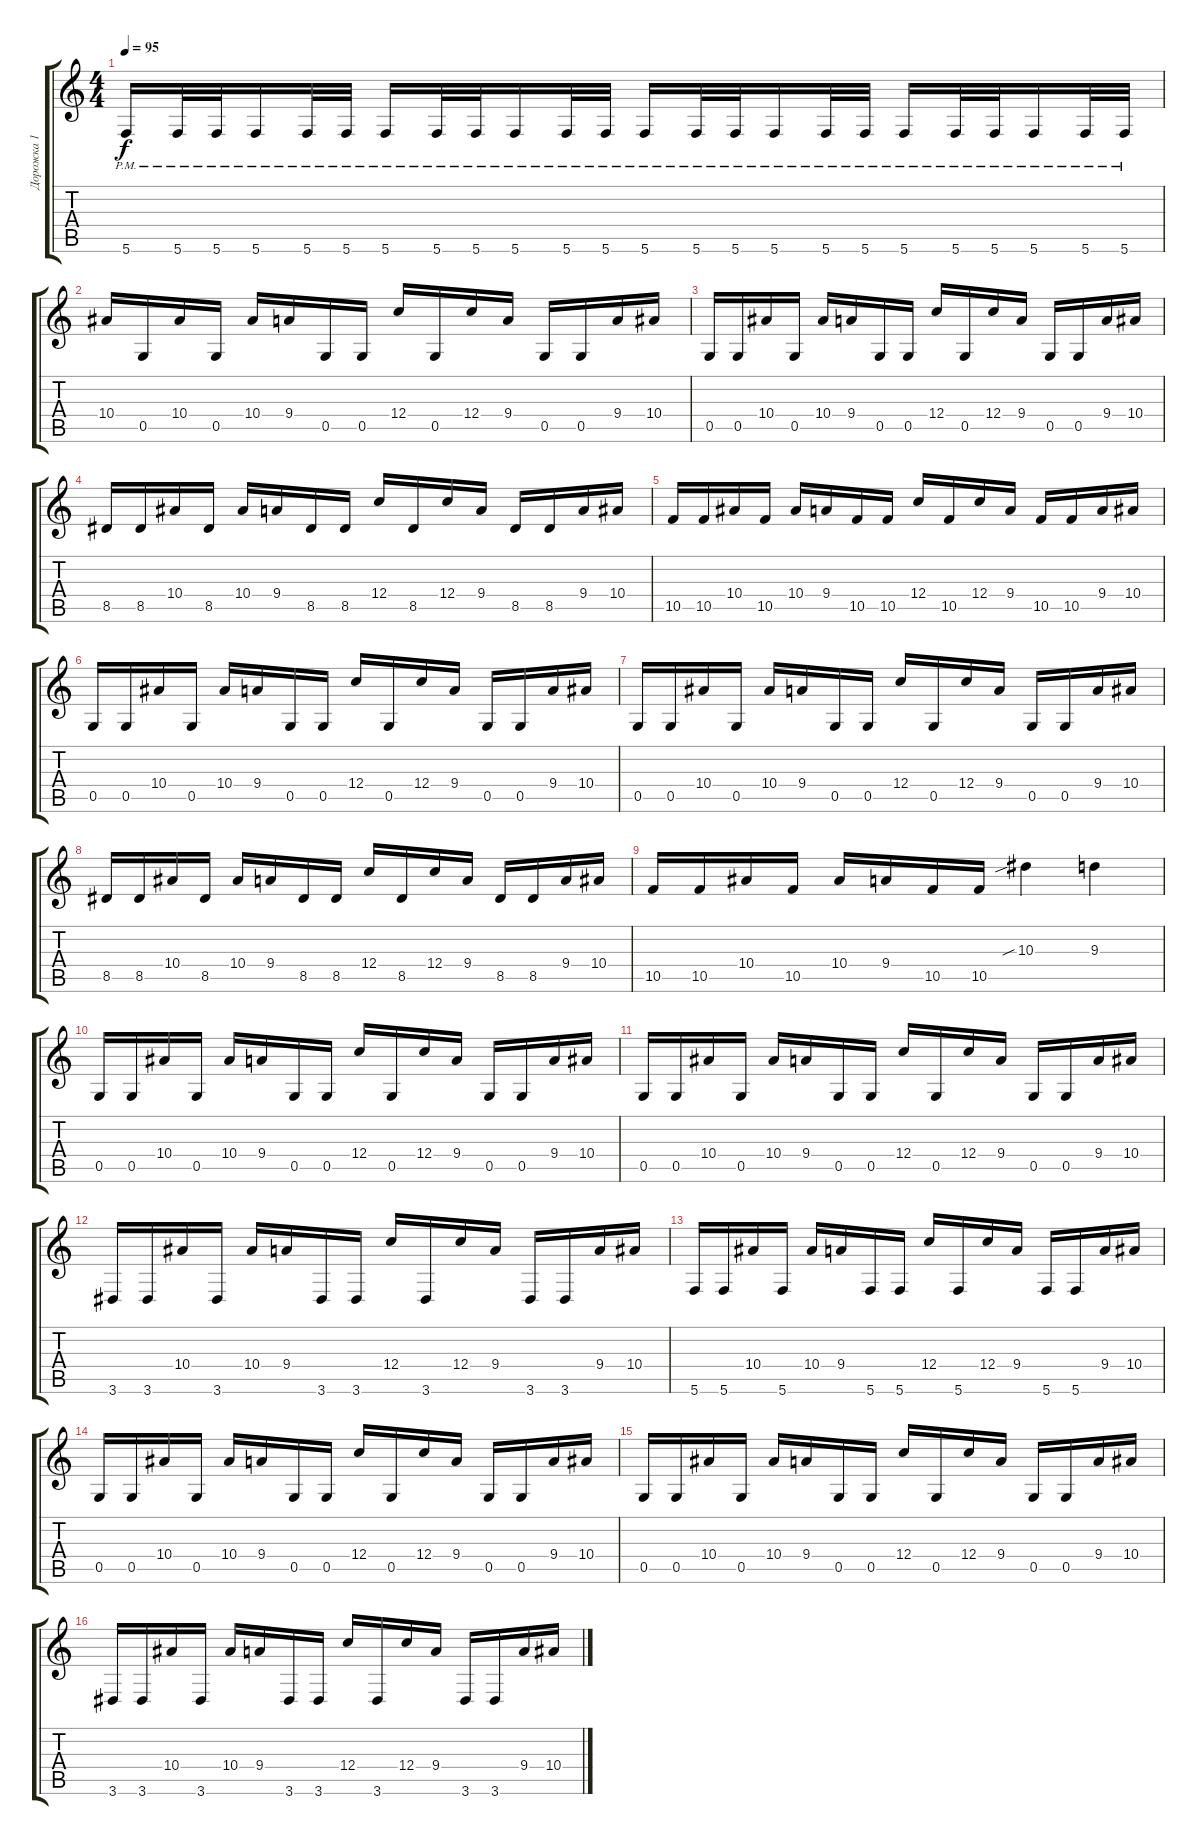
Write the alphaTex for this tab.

\track ("Дорожка 1" "Дорожка 1") {instrument overdrivenguitar}
\staff {score tabs}
\tuning (D4 A3 F3 C3 G2 C2) {hide}
\ts (4 4)
\tempo 95
\clef g2
\ks c
5.6{pm}.16{dy f} 5.6{pm}.32 5.6{pm}.32 5.6{pm}.16 5.6{pm}.32 5.6{pm}.32 5.6{pm}.16 5.6{pm}.32 5.6{pm}.32 5.6{pm}.16 5.6{pm}.32 5.6{pm}.32 5.6{pm}.16 5.6{pm}.32 5.6{pm}.32 5.6{pm}.16 5.6{pm}.32 5.6{pm}.32 5.6{pm}.16 5.6{pm}.32 5.6{pm}.32 5.6{pm}.16 5.6{pm}.32 5.6{pm}.32 |
10.4.16 0.5.16 10.4.16 0.5.16 10.4.16 9.4.16 0.5.16 0.5.16 12.4.16 0.5.16 12.4.16 9.4.16 0.5.16 0.5.16 9.4.16 10.4.16 |
0.5.16 0.5.16 10.4.16 0.5.16 10.4.16 9.4.16 0.5.16 0.5.16 12.4.16 0.5.16 12.4.16 9.4.16 0.5.16 0.5.16 9.4.16 10.4.16 |
8.5.16 8.5.16 10.4.16 8.5.16 10.4.16 9.4.16 8.5.16 8.5.16 12.4.16 8.5.16 12.4.16 9.4.16 8.5.16 8.5.16 9.4.16 10.4.16 |
10.5.16 10.5.16 10.4.16 10.5.16 10.4.16 9.4.16 10.5.16 10.5.16 12.4.16 10.5.16 12.4.16 9.4.16 10.5.16 10.5.16 9.4.16 10.4.16 |
0.5.16 0.5.16 10.4.16 0.5.16 10.4.16 9.4.16 0.5.16 0.5.16 12.4.16 0.5.16 12.4.16 9.4.16 0.5.16 0.5.16 9.4.16 10.4.16 |
0.5.16 0.5.16 10.4.16 0.5.16 10.4.16 9.4.16 0.5.16 0.5.16 12.4.16 0.5.16 12.4.16 9.4.16 0.5.16 0.5.16 9.4.16 10.4.16 |
8.5.16 8.5.16 10.4.16 8.5.16 10.4.16 9.4.16 8.5.16 8.5.16 12.4.16 8.5.16 12.4.16 9.4.16 8.5.16 8.5.16 9.4.16 10.4.16 |
10.5.16 10.5.16 10.4.16 10.5.16 10.4.16 9.4.16 10.5.16 10.5.16 10.3{sib}.4 9.3.4 |
0.5.16 0.5.16 10.4.16 0.5.16 10.4.16 9.4.16 0.5.16 0.5.16 12.4.16 0.5.16 12.4.16 9.4.16 0.5.16 0.5.16 9.4.16 10.4.16 |
0.5.16 0.5.16 10.4.16 0.5.16 10.4.16 9.4.16 0.5.16 0.5.16 12.4.16 0.5.16 12.4.16 9.4.16 0.5.16 0.5.16 9.4.16 10.4.16 |
3.6.16 3.6.16 10.4.16 3.6.16 10.4.16 9.4.16 3.6.16 3.6.16 12.4.16 3.6.16 12.4.16 9.4.16 3.6.16 3.6.16 9.4.16 10.4.16 |
5.6.16 5.6.16 10.4.16 5.6.16 10.4.16 9.4.16 5.6.16 5.6.16 12.4.16 5.6.16 12.4.16 9.4.16 5.6.16 5.6.16 9.4.16 10.4.16 |
0.5.16 0.5.16 10.4.16 0.5.16 10.4.16 9.4.16 0.5.16 0.5.16 12.4.16 0.5.16 12.4.16 9.4.16 0.5.16 0.5.16 9.4.16 10.4.16 |
0.5.16 0.5.16 10.4.16 0.5.16 10.4.16 9.4.16 0.5.16 0.5.16 12.4.16 0.5.16 12.4.16 9.4.16 0.5.16 0.5.16 9.4.16 10.4.16 |
3.6.16 3.6.16 10.4.16 3.6.16 10.4.16 9.4.16 3.6.16 3.6.16 12.4.16 3.6.16 12.4.16 9.4.16 3.6.16 3.6.16 9.4.16 10.4.16
